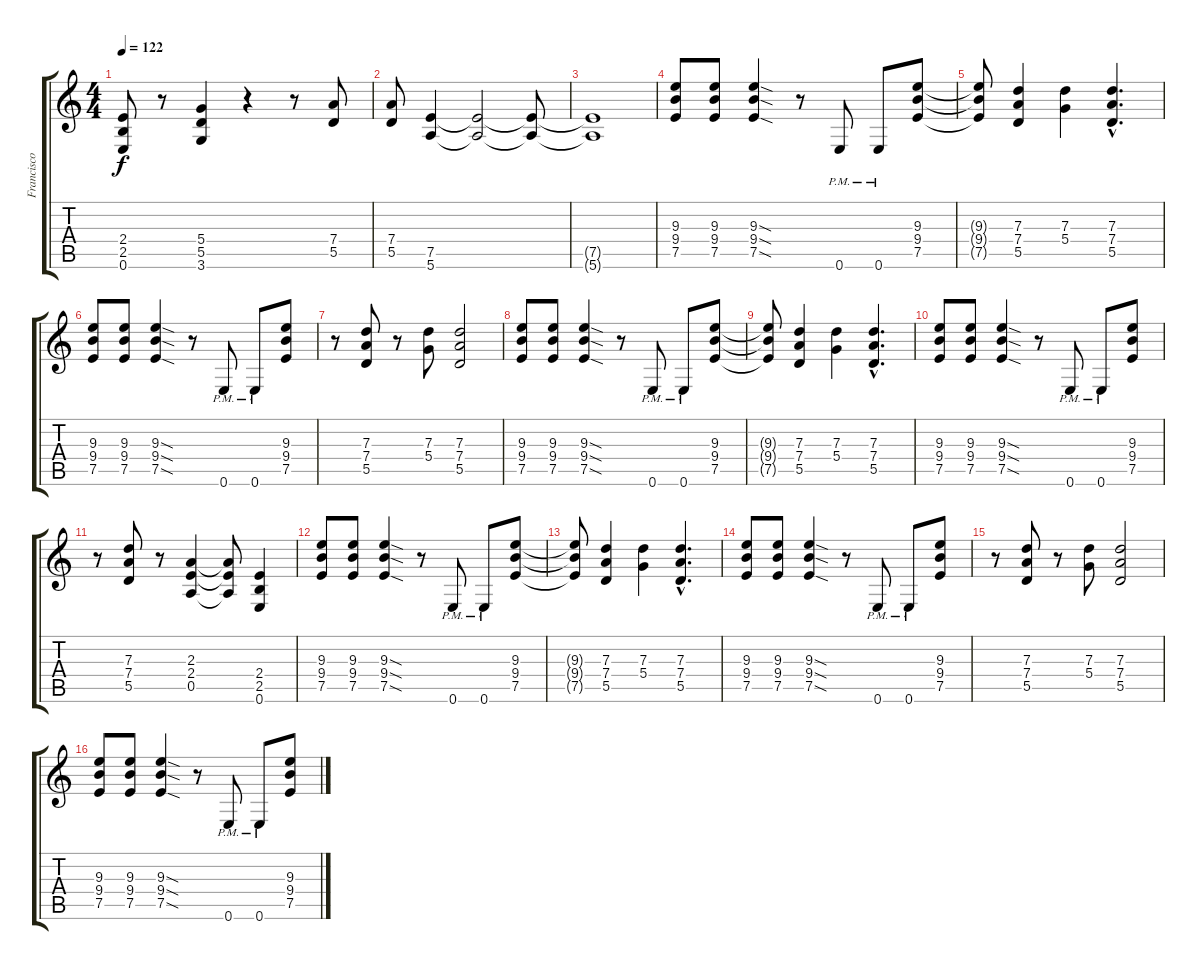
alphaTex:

\track ("Francisco Laguna" "Francisco ") {instrument overdrivenguitar}
\staff {score tabs}
\tuning (E4 B3 G3 D3 A2 E2) {hide}
\ts (4 4)
\tempo 122
\clef g2
\ks c
(2.4 2.5 0.6).8{dy f} r.8 (5.4 5.5 3.6).4 r.4 r.8 (7.4 5.5).8 |
(7.4 5.5).8 (7.5 5.6).4 (7.5{t} 5.6{t}).2 (7.5{t} 5.6{t}).8 |
(7.5{t} 5.6{t}).1 |
(9.3 9.4 7.5).8 (9.3 9.4 7.5).8 (9.3{sod} 9.4{sod} 7.5{sod}).4 r.8 0.6{pm}.8 0.6{pm}.8 (9.3 9.4 7.5).8 |
(9.3{t} 9.4{t} 7.5{t}).8 (7.3 7.4 5.5).4 (7.3 5.4).4 (7.3{hac} 7.4{hac} 5.5{hac}).4{d} |
(9.3 9.4 7.5).8 (9.3 9.4 7.5).8 (9.3{sod} 9.4{sod} 7.5{sod}).4 r.8 0.6{pm}.8 0.6{pm}.8 (9.3 9.4 7.5).8 |
r.8 (7.3 7.4 5.5).8 r.8 (7.3 5.4).8 (7.3 7.4 5.5).2 |
(9.3 9.4 7.5).8 (9.3 9.4 7.5).8 (9.3{sod} 9.4{sod} 7.5{sod}).4 r.8 0.6{pm}.8 0.6{pm}.8 (9.3 9.4 7.5).8 |
(9.3{t} 9.4{t} 7.5{t}).8 (7.3 7.4 5.5).4 (7.3 5.4).4 (7.3{hac} 7.4{hac} 5.5{hac}).4{d} |
(9.3 9.4 7.5).8 (9.3 9.4 7.5).8 (9.3{sod} 9.4{sod} 7.5{sod}).4 r.8 0.6{pm}.8 0.6{pm}.8 (9.3 9.4 7.5).8 |
r.8 (7.3 7.4 5.5).8 r.8 (2.3 2.4 0.5).4 (2.3{t} 2.4{t} 0.5{t}).8 (2.4 2.5 0.6).4 |
(9.3 9.4 7.5).8 (9.3 9.4 7.5).8 (9.3{sod} 9.4{sod} 7.5{sod}).4 r.8 0.6{pm}.8 0.6{pm}.8 (9.3 9.4 7.5).8 |
(9.3{t} 9.4{t} 7.5{t}).8 (7.3 7.4 5.5).4 (7.3 5.4).4 (7.3{hac} 7.4{hac} 5.5{hac}).4{d} |
(9.3 9.4 7.5).8 (9.3 9.4 7.5).8 (9.3{sod} 9.4{sod} 7.5{sod}).4 r.8 0.6{pm}.8 0.6{pm}.8 (9.3 9.4 7.5).8 |
r.8 (7.3 7.4 5.5).8 r.8 (7.3 5.4).8 (7.3 7.4 5.5).2 |
(9.3 9.4 7.5).8 (9.3 9.4 7.5).8 (9.3{sod} 9.4{sod} 7.5{sod}).4 r.8 0.6{pm}.8 0.6{pm}.8 (9.3 9.4 7.5).8
